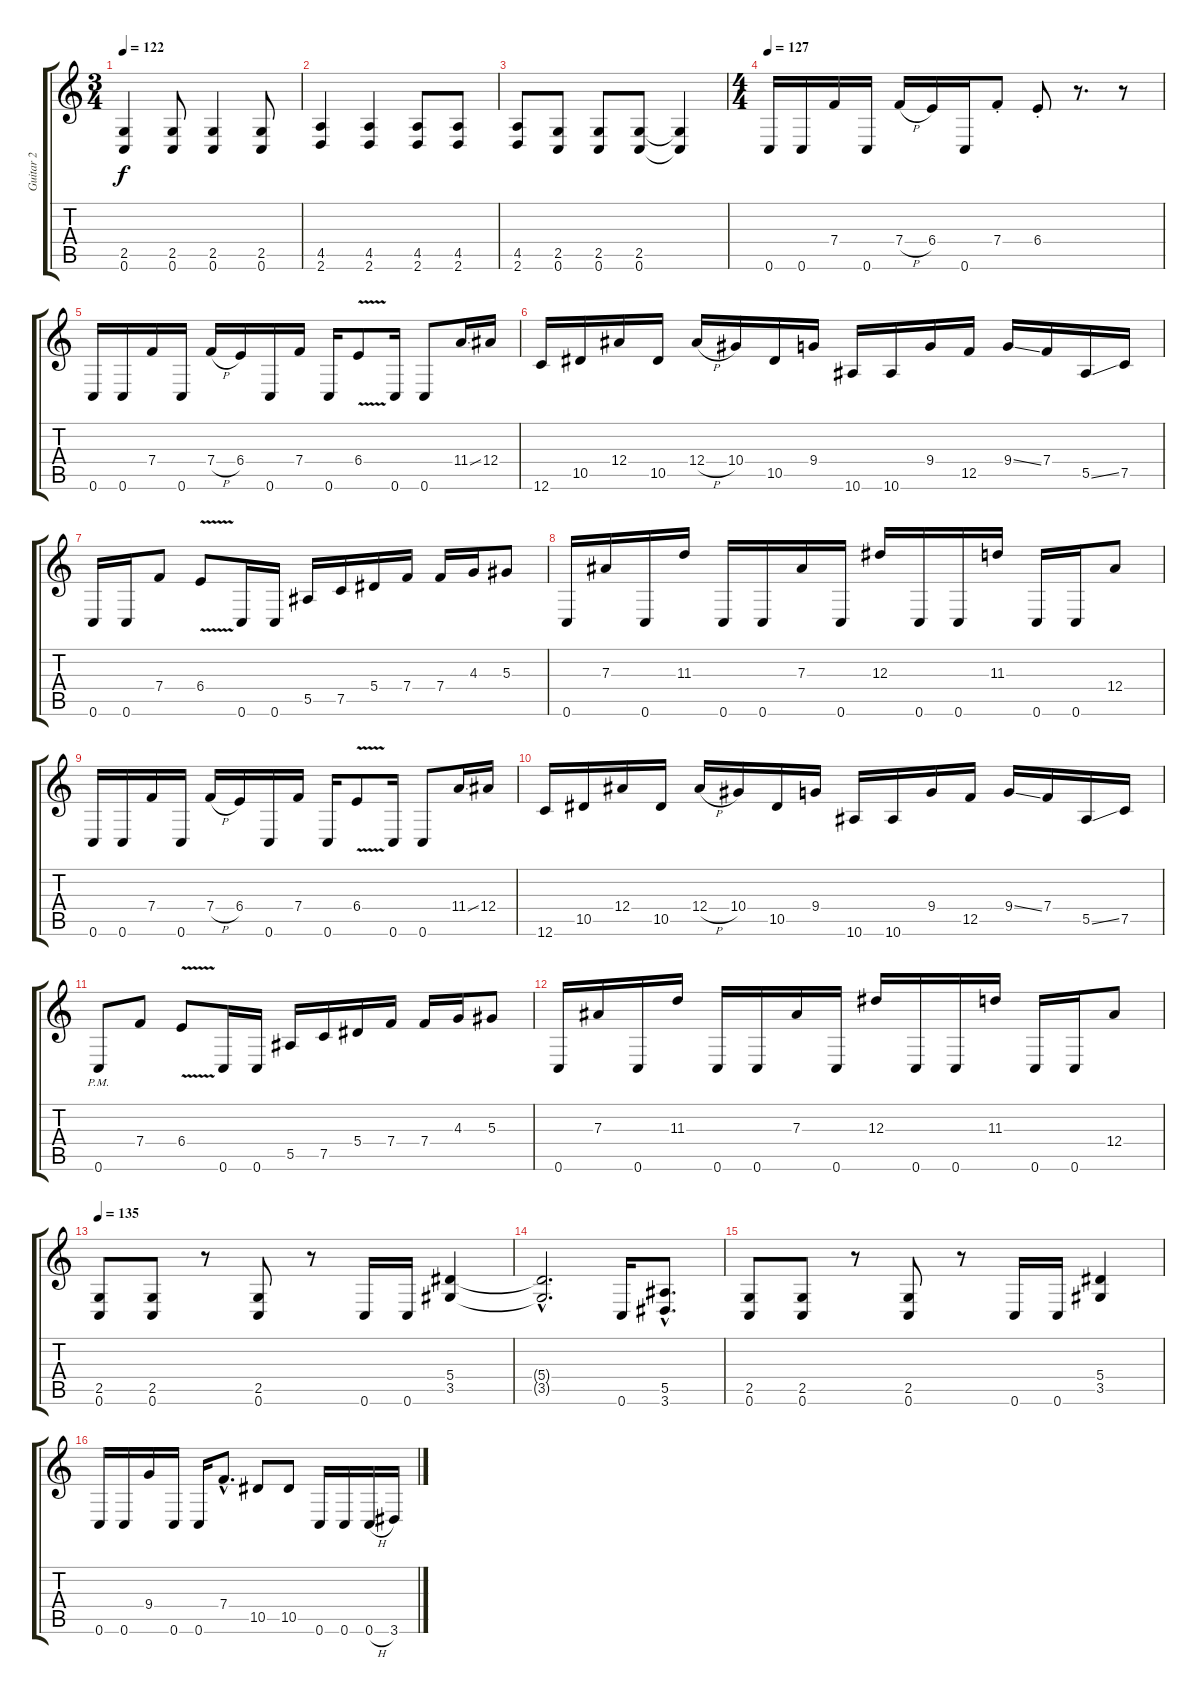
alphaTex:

\track ("Guitar 2" "Guitar 2") {instrument distortionguitar}
\staff {score tabs}
\tuning (C4 G3 Eb3 Bb2 F2 C2) {hide}
\ts (3 4)
\tempo 122
\clef g2
\ks c
(2.5 0.6).4{dy f} (2.5 0.6).8 (2.5 0.6).4 (2.5 0.6).8 |
(4.5 2.6).4 (4.5 2.6).4 (4.5 2.6).8 (4.5 2.6).8 |
(4.5 2.6).8 (2.5 0.6).8 (2.5 0.6).8 (2.5 0.6).8 (2.5{t} 0.6{t}).4 |
\ts (4 4)
\section ("" "")
\tempo 127
0.6.16 0.6.16 7.4.16 0.6.16 7.4{h}.16 6.4.16 0.6.16 7.4{st}.8 6.4{st}.8 r.8{d} r.8 |
0.6.16 0.6.16 7.4.16 0.6.16 7.4{h}.16 6.4.16 0.6.16 7.4.16 0.6.16 6.4{v}.8 0.6.16 0.6.8 11.4{ss}.16 12.4.16 |
12.6.16 10.5.16 12.4.16 10.5.16 12.4{h}.16 10.4.16 10.5.16 9.4.16 10.6.16 10.6.16 9.4.16 12.5.16 9.4{ss}.16 7.4.16 5.5{ss}.16 7.5.16 |
0.6.16 0.6.16 7.4.8 6.4{v}.8 0.6.16 0.6.16 5.5.16 7.5.16 5.4.16 7.4.16 7.4.16 4.3.16 5.3.8 |
0.6.16 7.3.16 0.6.16 11.3.16 0.6.16 0.6.16 7.3.16 0.6.16 12.3.16 0.6.16 0.6.16 11.3.16 0.6.16 0.6.16 12.4.8 |
0.6.16 0.6.16 7.4.16 0.6.16 7.4{h}.16 6.4.16 0.6.16 7.4.16 0.6.16 6.4{v}.8 0.6.16 0.6.8 11.4{ss}.16 12.4.16 |
12.6.16 10.5.16 12.4.16 10.5.16 12.4{h}.16 10.4.16 10.5.16 9.4.16 10.6.16 10.6.16 9.4.16 12.5.16 9.4{ss}.16 7.4.16 5.5{ss}.16 7.5.16 |
0.6{pm}.8 7.4.8 6.4{v}.8 0.6.16 0.6.16 5.5.16 7.5.16 5.4.16 7.4.16 7.4.16 4.3.16 5.3.8 |
0.6.16 7.3.16 0.6.16 11.3.16 0.6.16 0.6.16 7.3.16 0.6.16 12.3.16 0.6.16 0.6.16 11.3.16 0.6.16 0.6.16 12.4.8 |
\section ("" "")
\tempo 135
(2.5 0.6).8 (2.5 0.6).8 r.8 (2.5 0.6).8 r.8 0.6.16 0.6.16 (5.4 3.5).4 |
(5.4{hac t} 3.5{hac t}).2{d} 0.6.16 (5.5{hac} 3.6{hac}).8{d} |
(2.5 0.6).8 (2.5 0.6).8 r.8 (2.5 0.6).8 r.8 0.6.16 0.6.16 (5.4 3.5).4 |
0.6.16 0.6.16 9.4.16 0.6.16 0.6.16 7.4{hac}.8{d} 10.5.8 10.5.8 0.6.16 0.6.16 0.6{h}.16 3.6.16
